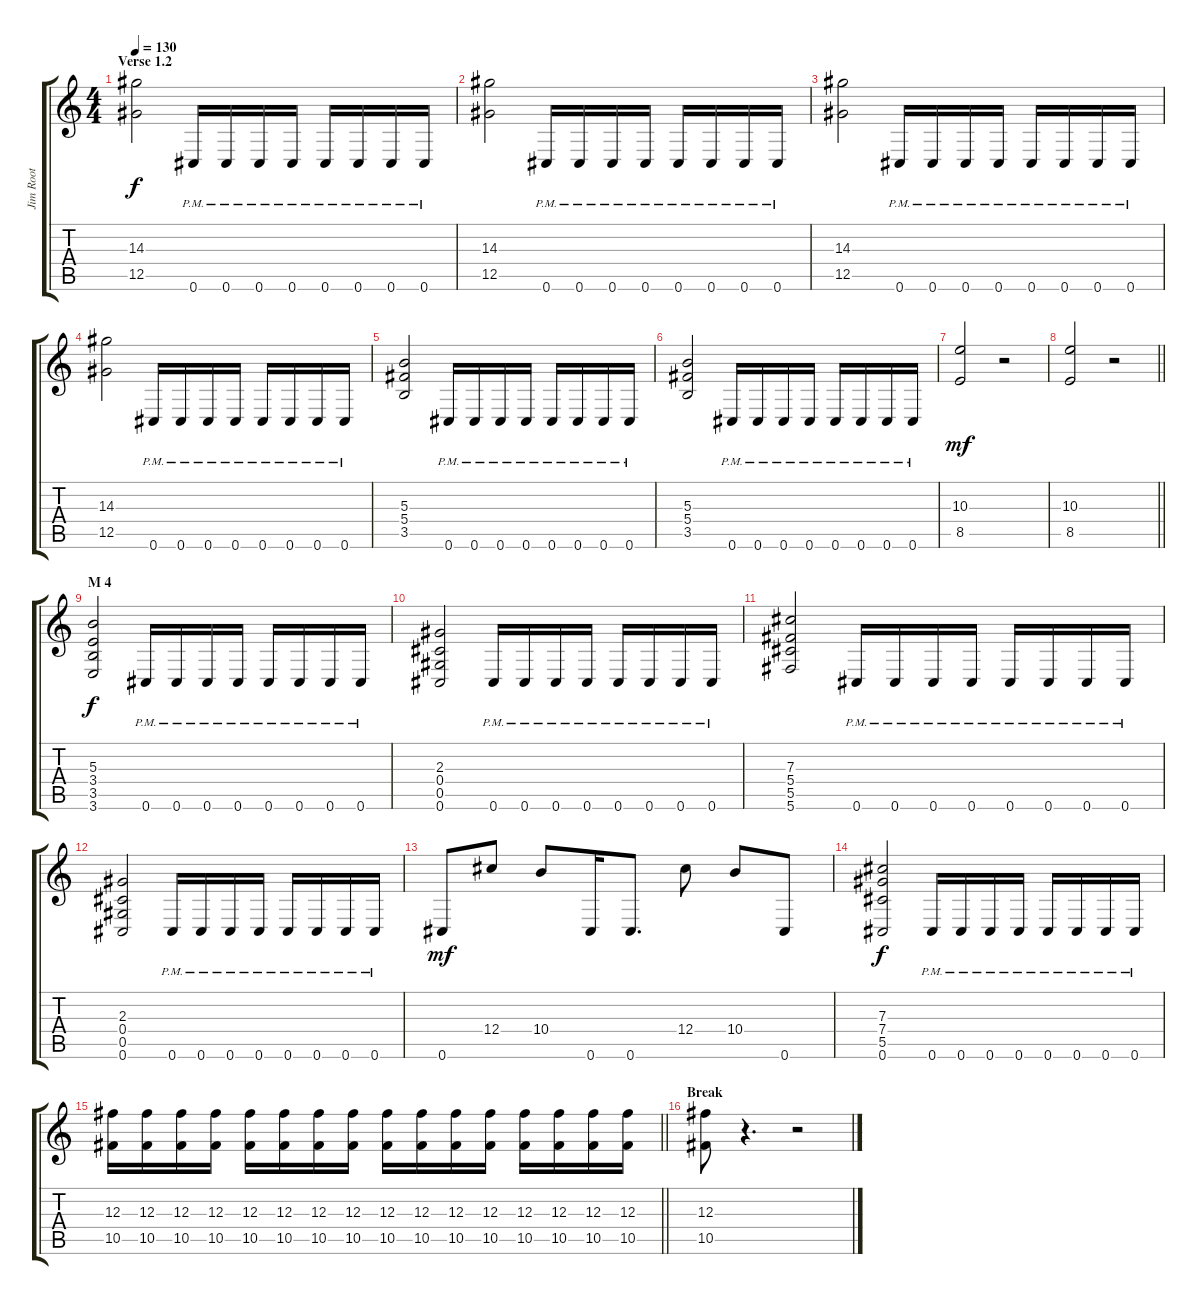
\track ("Jim Root" "Jim Root") {instrument overdrivenguitar}
\staff {score tabs}
\tuning (Eb4 Bb3 Gb3 Db3 Ab2 Db2) {hide}
\ts (4 4)
\section ("" "Verse 1.2")
\tempo 130
\clef g2
\ks c
(14.3 12.5).2{dy f} 0.6{pm}.16 0.6{pm}.16 0.6{pm}.16 0.6{pm}.16 0.6{pm}.16 0.6{pm}.16 0.6{pm}.16 0.6{pm}.16 |
(14.3 12.5).2 0.6{pm}.16 0.6{pm}.16 0.6{pm}.16 0.6{pm}.16 0.6{pm}.16 0.6{pm}.16 0.6{pm}.16 0.6{pm}.16 |
(14.3 12.5).2 0.6{pm}.16 0.6{pm}.16 0.6{pm}.16 0.6{pm}.16 0.6{pm}.16 0.6{pm}.16 0.6{pm}.16 0.6{pm}.16 |
(14.3 12.5).2 0.6{pm}.16 0.6{pm}.16 0.6{pm}.16 0.6{pm}.16 0.6{pm}.16 0.6{pm}.16 0.6{pm}.16 0.6{pm}.16 |
(5.3 5.4 3.5).2 0.6{pm}.16 0.6{pm}.16 0.6{pm}.16 0.6{pm}.16 0.6{pm}.16 0.6{pm}.16 0.6{pm}.16 0.6{pm}.16 |
(5.3 5.4 3.5).2 0.6{pm}.16 0.6{pm}.16 0.6{pm}.16 0.6{pm}.16 0.6{pm}.16 0.6{pm}.16 0.6{pm}.16 0.6{pm}.16 |
(10.3 8.5).2{dy mf} r.2 |
\barLineRight lightlight
(10.3 8.5).2 r.2 |
\section ("" "M 4")
(5.3 3.4 3.5 3.6).2{dy f} 0.6{pm}.16 0.6{pm}.16 0.6{pm}.16 0.6{pm}.16 0.6{pm}.16 0.6{pm}.16 0.6{pm}.16 0.6{pm}.16 |
(2.3 0.4 0.5 0.6).2 0.6{pm}.16 0.6{pm}.16 0.6{pm}.16 0.6{pm}.16 0.6{pm}.16 0.6{pm}.16 0.6{pm}.16 0.6{pm}.16 |
(7.3 5.4 5.5 5.6).2 0.6{pm}.16 0.6{pm}.16 0.6{pm}.16 0.6{pm}.16 0.6{pm}.16 0.6{pm}.16 0.6{pm}.16 0.6{pm}.16 |
(2.3 0.4 0.5 0.6).2 0.6{pm}.16 0.6{pm}.16 0.6{pm}.16 0.6{pm}.16 0.6{pm}.16 0.6{pm}.16 0.6{pm}.16 0.6{pm}.16 |
0.6.8{dy mf} 12.4.8 10.4.8 0.6.16 0.6.8{d} 12.4.8 10.4.8 0.6.8 |
(7.3 7.4 5.5 0.6).2{dy f} 0.6{pm}.16 0.6{pm}.16 0.6{pm}.16 0.6{pm}.16 0.6{pm}.16 0.6{pm}.16 0.6{pm}.16 0.6{pm}.16 |
\barLineRight lightlight
(12.3 10.5).16 (12.3 10.5).16 (12.3 10.5).16 (12.3 10.5).16 (12.3 10.5).16 (12.3 10.5).16 (12.3 10.5).16 (12.3 10.5).16 (12.3 10.5).16 (12.3 10.5).16 (12.3 10.5).16 (12.3 10.5).16 (12.3 10.5).16 (12.3 10.5).16 (12.3 10.5).16 (12.3 10.5).16 |
\section ("" "Break")
(12.3 10.5).8 r.4{d} r.2
